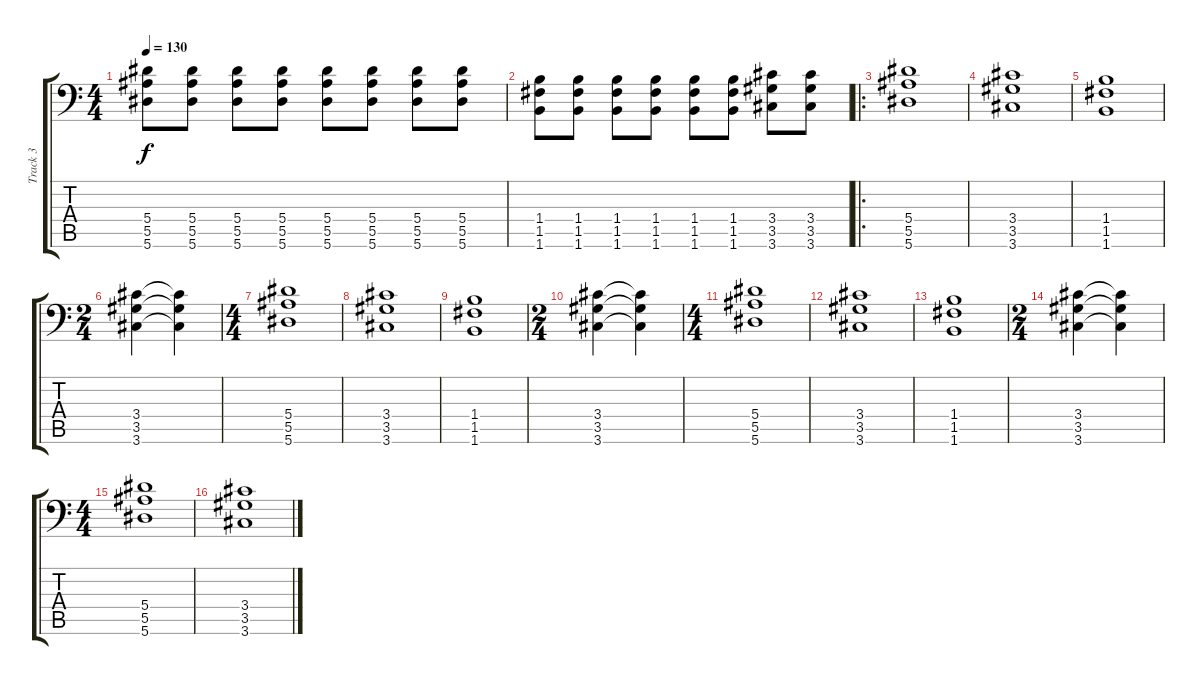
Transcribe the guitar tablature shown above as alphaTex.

\track ("Track 3" "Track 3") {instrument electricguitarclean}
\staff {score tabs}
\tuning (C4 G3 Eb3 Bb2 F2 Bb1) {hide}
\ts (4 4)
\tempo 130
\clef f4
\ks c
(5.4 5.5 5.6).8{dy f} (5.4 5.5 5.6).8 (5.4 5.5 5.6).8 (5.4 5.5 5.6).8 (5.4 5.5 5.6).8 (5.4 5.5 5.6).8 (5.4 5.5 5.6).8 (5.4 5.5 5.6).8 |
(1.4 1.5 1.6).8 (1.4 1.5 1.6).8 (1.4 1.5 1.6).8 (1.4 1.5 1.6).8 (1.4 1.5 1.6).8 (1.4 1.5 1.6).8 (3.4 3.5 3.6).8 (3.4 3.5 3.6).8 |
\ro
(5.4 5.5 5.6).1{volume 15 balance 8 instrument distortionguitar} |
(3.4 3.5 3.6).1 |
(1.4 1.5 1.6).1 |
\ts (2 4)
(3.4 3.5 3.6).4 (3.4{t} 3.5{t} 3.6{t}).4 |
\ts (4 4)
(5.4 5.5 5.6).1 |
(3.4 3.5 3.6).1 |
(1.4 1.5 1.6).1 |
\ts (2 4)
(3.4 3.5 3.6).4 (3.4{t} 3.5{t} 3.6{t}).4 |
\ts (4 4)
(5.4 5.5 5.6).1 |
(3.4 3.5 3.6).1 |
(1.4 1.5 1.6).1 |
\ts (2 4)
(3.4 3.5 3.6).4 (3.4{t} 3.5{t} 3.6{t}).4 |
\ts (4 4)
(5.4 5.5 5.6).1 |
(3.4 3.5 3.6).1
